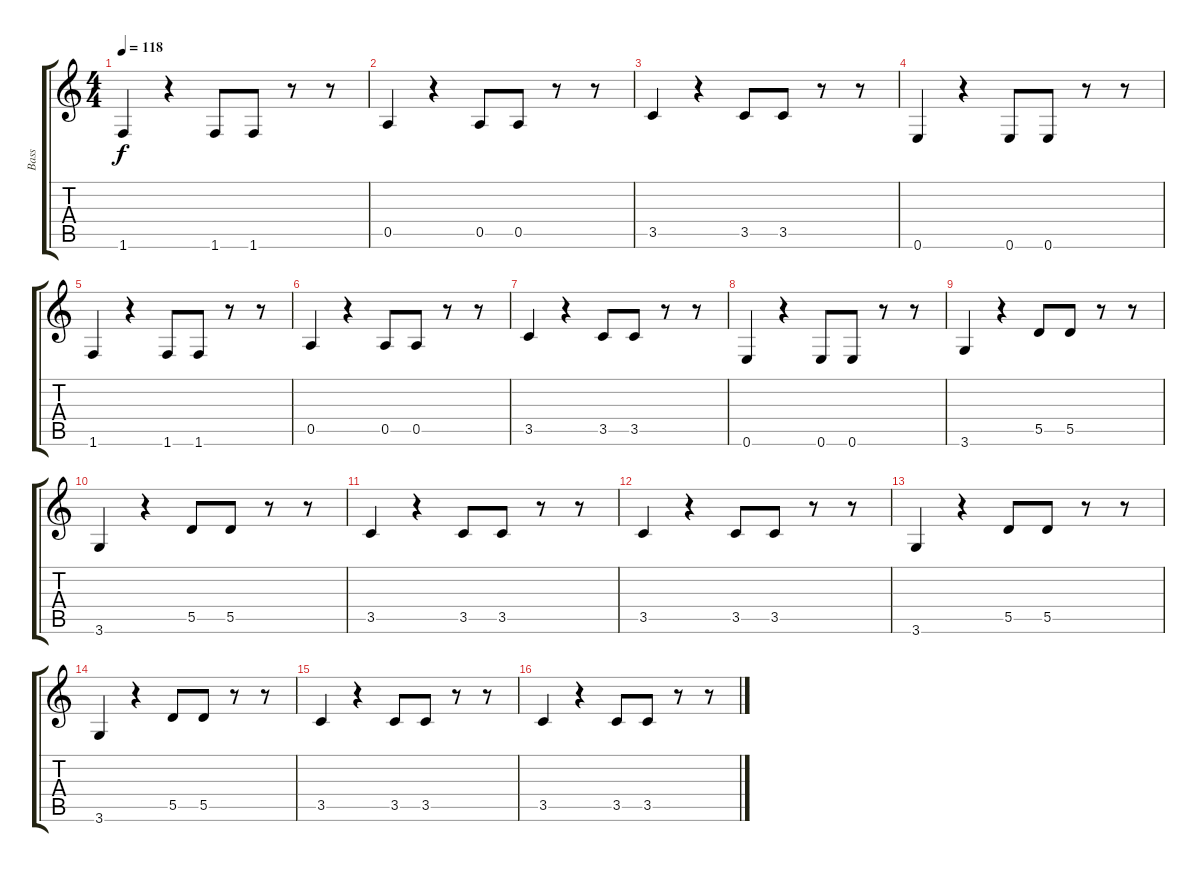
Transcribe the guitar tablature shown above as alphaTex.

\track ("Bass" "Bass") {instrument electricbassfinger}
\staff {score tabs}
\tuning (E4 B3 G3 D3 A2 E2) {hide}
\ts (4 4)
\tempo 118
\clef g2
\ks c
1.6.4{dy f} r.4 1.6.8 1.6.8 r.8 r.8 |
0.5.4 r.4 0.5.8 0.5.8 r.8 r.8 |
3.5.4 r.4 3.5.8 3.5.8 r.8 r.8 |
0.6.4 r.4 0.6.8 0.6.8 r.8 r.8 |
1.6.4 r.4 1.6.8 1.6.8 r.8 r.8 |
0.5.4 r.4 0.5.8 0.5.8 r.8 r.8 |
3.5.4 r.4 3.5.8 3.5.8 r.8 r.8 |
0.6.4 r.4 0.6.8 0.6.8 r.8 r.8 |
3.6.4 r.4 5.5.8 5.5.8 r.8 r.8 |
3.6.4 r.4 5.5.8 5.5.8 r.8 r.8 |
3.5.4 r.4 3.5.8 3.5.8 r.8 r.8 |
3.5.4 r.4 3.5.8 3.5.8 r.8 r.8 |
3.6.4 r.4 5.5.8 5.5.8 r.8 r.8 |
3.6.4 r.4 5.5.8 5.5.8 r.8 r.8 |
3.5.4 r.4 3.5.8 3.5.8 r.8 r.8 |
3.5.4 r.4 3.5.8 3.5.8 r.8 r.8
